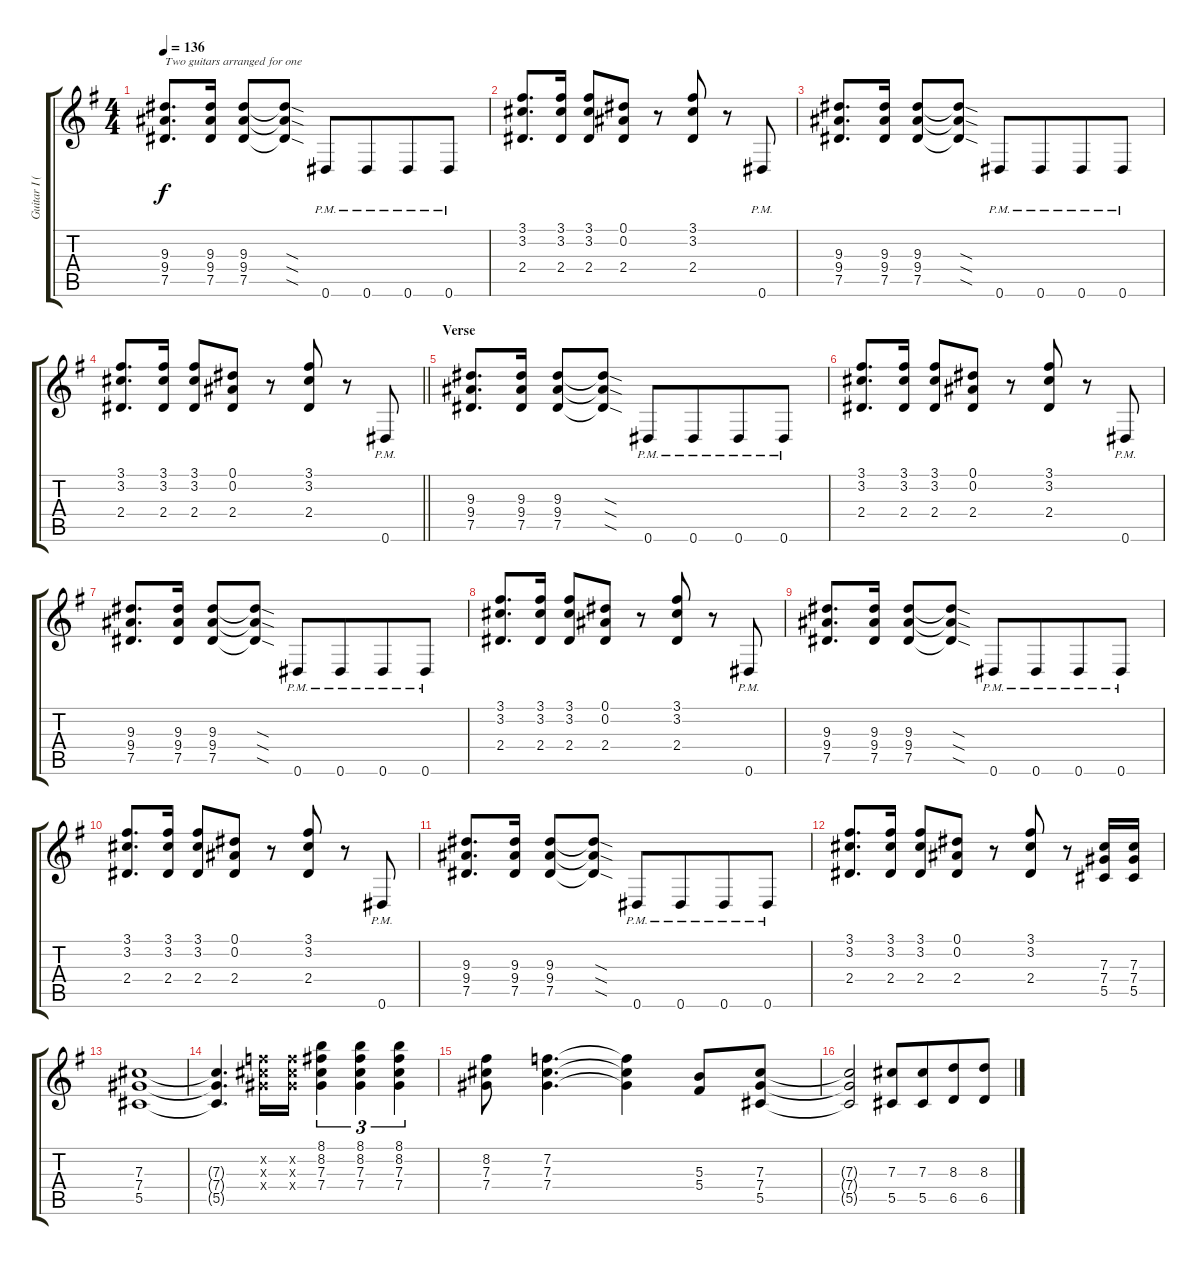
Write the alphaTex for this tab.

\track ("Guitar I (rhythm)" "Guitar I (") {instrument distortionguitar}
\staff {score tabs}
\tuning (Eb4 Bb3 Gb3 Db3 Ab2 Eb2) {hide}
\ts (4 4)
\tempo 136
\clef g2
\ks eminor
(9.3 9.4 7.5).8{d txt "Two guitars arranged for one" dy f instrument distortionguitar} (9.3 9.4 7.5).16 (9.3 9.4 7.5).8 (9.3{sod t} 9.4{sod t} 7.5{sod t}).8 0.6{pm}.8 0.6{pm}.8{beam merge} 0.6{pm}.8 0.6{pm}.8 |
(3.1 3.2 2.4).8{d} (3.1 3.2 2.4).16 (3.1 3.2 2.4).8 (0.1 0.2 2.4).8 r.8 (3.1 3.2 2.4).8 r.8 0.6{pm}.8 |
(9.3 9.4 7.5).8{d} (9.3 9.4 7.5).16 (9.3 9.4 7.5).8 (9.3{sod t} 9.4{sod t} 7.5{sod t}).8 0.6{pm}.8 0.6{pm}.8{beam merge} 0.6{pm}.8 0.6{pm}.8 |
\barLineRight lightlight
(3.1 3.2 2.4).8{d} (3.1 3.2 2.4).16 (3.1 3.2 2.4).8 (0.1 0.2 2.4).8 r.8 (3.1 3.2 2.4).8 r.8 0.6{pm}.8 |
\section ("" "Verse")
(9.3 9.4 7.5).8{d} (9.3 9.4 7.5).16 (9.3 9.4 7.5).8 (9.3{sod t} 9.4{sod t} 7.5{sod t}).8 0.6{pm}.8 0.6{pm}.8{beam merge} 0.6{pm}.8 0.6{pm}.8 |
(3.1 3.2 2.4).8{d} (3.1 3.2 2.4).16 (3.1 3.2 2.4).8 (0.1 0.2 2.4).8 r.8 (3.1 3.2 2.4).8 r.8 0.6{pm}.8 |
(9.3 9.4 7.5).8{d} (9.3 9.4 7.5).16 (9.3 9.4 7.5).8 (9.3{sod t} 9.4{sod t} 7.5{sod t}).8 0.6{pm}.8 0.6{pm}.8{beam merge} 0.6{pm}.8 0.6{pm}.8 |
(3.1 3.2 2.4).8{d} (3.1 3.2 2.4).16 (3.1 3.2 2.4).8 (0.1 0.2 2.4).8 r.8 (3.1 3.2 2.4).8 r.8 0.6{pm}.8 |
(9.3 9.4 7.5).8{d} (9.3 9.4 7.5).16 (9.3 9.4 7.5).8 (9.3{sod t} 9.4{sod t} 7.5{sod t}).8 0.6{pm}.8 0.6{pm}.8{beam merge} 0.6{pm}.8 0.6{pm}.8 |
(3.1 3.2 2.4).8{d} (3.1 3.2 2.4).16 (3.1 3.2 2.4).8 (0.1 0.2 2.4).8 r.8 (3.1 3.2 2.4).8 r.8 0.6{pm}.8 |
(9.3 9.4 7.5).8{d} (9.3 9.4 7.5).16 (9.3 9.4 7.5).8 (9.3{sod t} 9.4{sod t} 7.5{sod t}).8 0.6{pm}.8 0.6{pm}.8{beam merge} 0.6{pm}.8 0.6{pm}.8 |
(3.1 3.2 2.4).8{d} (3.1 3.2 2.4).16 (3.1 3.2 2.4).8 (0.1 0.2 2.4).8 r.8 (3.1 3.2 2.4).8 r.8 (7.3 7.4 5.5).16 (7.3 7.4 5.5).16 |
(7.3 7.4 5.5).1 |
(7.3{t} 7.4{t} 5.5{t}).4{d} (7.2{x} 7.3{x} 7.4{x}).16 (7.2{x} 7.3{x} 7.4{x}).16 (8.1 8.2 7.3 7.4).4{tu (3 2)} (8.1 8.2 7.3 7.4).4{tu (3 2)} (8.1 8.2 7.3 7.4).4{tu (3 2)} |
(8.2 7.3 7.4).8 (7.2 7.3 7.4).4{d} (7.2{t} 7.3{t} 7.4{t}).4 (5.3 5.4).8 (7.3 7.4 5.5).8 |
(7.3{t} 7.4{t} 5.5{t}).2 (7.3 5.5).8 (7.3 5.5).8{beam merge} (8.3 6.5).8 (8.3 6.5).8
